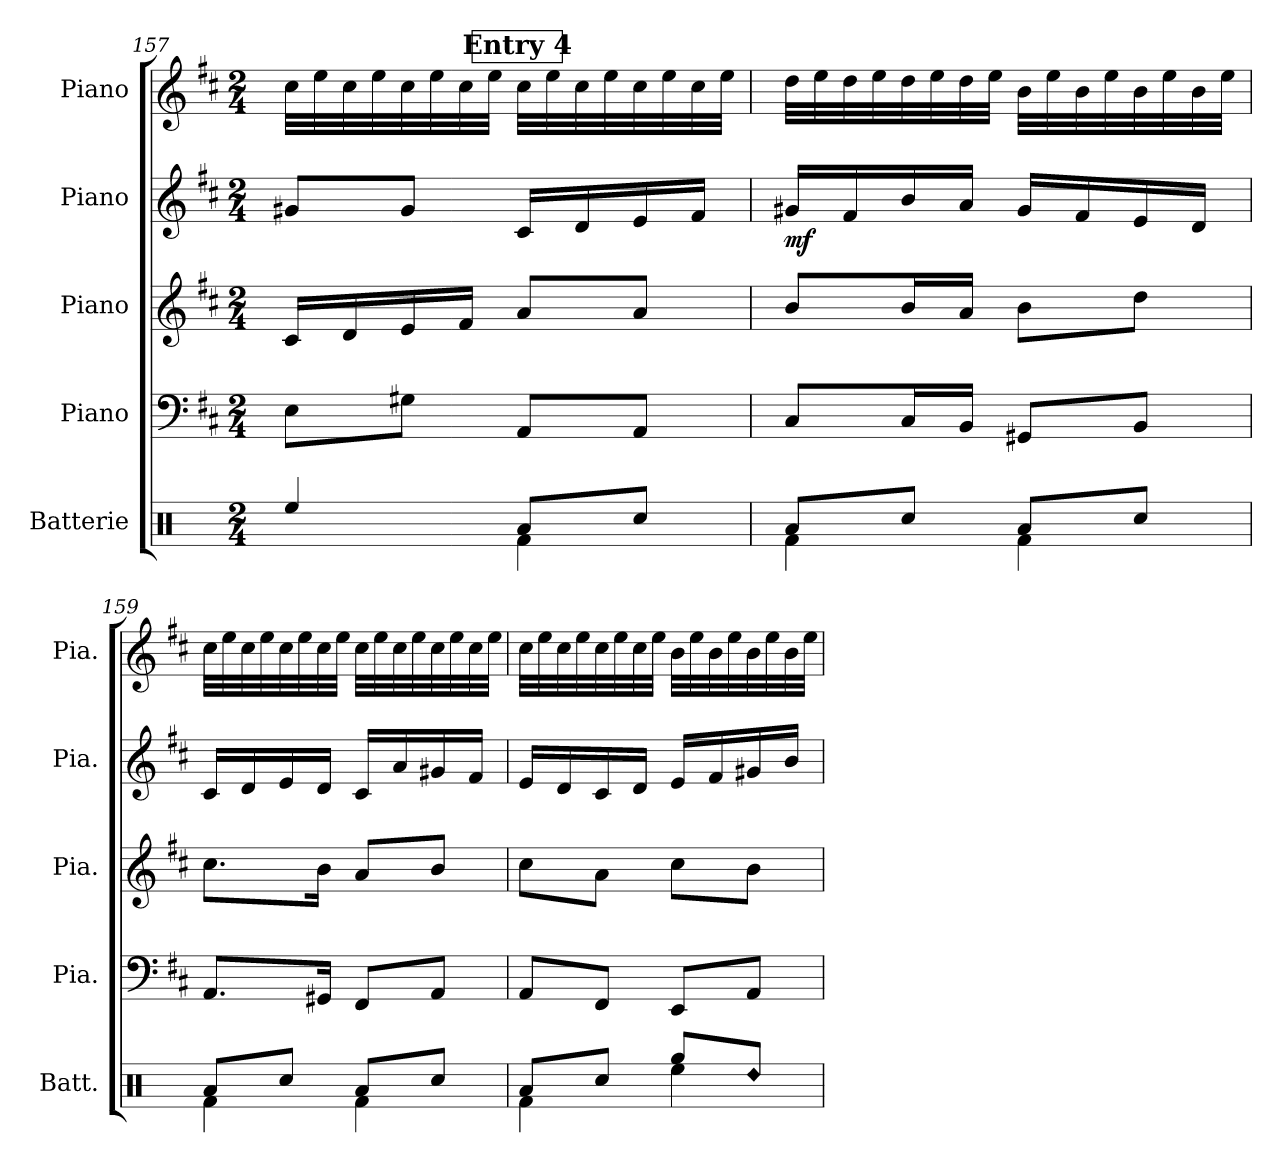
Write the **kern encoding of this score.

**kern	**kern	**kern	**kern	**dynam	**kern
*part5	*part4	*part3	*part2	*part2	*part1
*staff5	*staff4	*staff3	*staff2	*staff2	*staff1
*I"Batterie	*I"Piano	*I"Piano	*I"Piano	*	*I"Piano
*I'Batt.	*I'Pia.	*I'Pia.	*I'Pia.	*	*I'Pia.
*clefX	*clefF4	*clefG2	*clefG2	*	*clefG2
*k[]	*k[f#c#]	*k[f#c#]	*k[f#c#]	*	*k[f#c#]
*M2/4	*M2/4	*M2/4	*M2/4	*	*M2/4
!!LO:REH:place=s1:a:B:t=Entry 4:qo=1
=157	=157	=157	=157	=157	=157
*^	*	*	*	*	*
4Ree/	4ryy	8E\L	16c#/LL	8g#X/L	.	32cc#\LLL
.	.	.	.	.	.	32ee\
.	.	.	16d/	.	.	32cc#\
.	.	.	.	.	.	32ee\
.	.	8G#X\J	16e/	8g#/J	.	32cc#\
.	.	.	.	.	.	32ee\
.	.	.	16f#/JJ	.	.	32cc#\
.	.	.	.	.	.	32ee\JJJ
8Ra/L	4Rf\	8AA/L	8a/L	16c#/LL	.	32cc#\LLL
.	.	.	.	.	.	32ee\
.	.	.	.	16d/	.	32cc#\
.	.	.	.	.	.	32ee\
8Rcc/J	.	8AA/J	8a/J	16e/	.	32cc#\
.	.	.	.	.	.	32ee\
.	.	.	.	16f#/JJ	.	32cc#\
.	.	.	.	.	.	32ee\JJJ
!!LO:PB:g=z
=158	=158	=158	=158	=158	=158	=158
!	!	!	!	!	!LO:DY:b	!
8Ra/L	4Rf\	8C#/L	8b/L	16g#X/LL	mf	32dd\LLL
.	.	.	.	.	.	32ee\
.	.	.	.	16f#/	.	32dd\
.	.	.	.	.	.	32ee\
8Rcc/J	.	16C#/L	16b/L	16b/	.	32dd\
.	.	.	.	.	.	32ee\
.	.	16BB/JJ	16a/JJ	16a/JJ	.	32dd\
.	.	.	.	.	.	32ee\JJJ
8Ra/L	4Rf\	8GG#X/L	8b\L	16g#/LL	.	32b\LLL
.	.	.	.	.	.	32ee\
.	.	.	.	16f#/	.	32b\
.	.	.	.	.	.	32ee\
8Rcc/J	.	8BB/J	8dd\J	16e/	.	32b\
.	.	.	.	.	.	32ee\
.	.	.	.	16d/JJ	.	32b\
.	.	.	.	.	.	32ee\JJJ
=159	=159	=159	=159	=159	=159	=159
8Ra/L	4Rf\	8.AA/L	8.cc#\L	16c#/LL	.	32cc#\LLL
.	.	.	.	.	.	32ee\
.	.	.	.	16d/	.	32cc#\
.	.	.	.	.	.	32ee\
8Rcc/J	.	.	.	16e/	.	32cc#\
.	.	.	.	.	.	32ee\
.	.	16GG#X/Jk	16b\Jk	16d/JJ	.	32cc#\
.	.	.	.	.	.	32ee\JJJ
8Ra/L	4Rf\	8FF#/L	8a/L	16c#/LL	.	32cc#\LLL
.	.	.	.	.	.	32ee\
.	.	.	.	16a/	.	32cc#\
.	.	.	.	.	.	32ee\
8Rcc/J	.	8AA/J	8b/J	16g#X/	.	32cc#\
.	.	.	.	.	.	32ee\
.	.	.	.	16f#/JJ	.	32cc#\
.	.	.	.	.	.	32ee\JJJ
!!LO:LB:g=z
=160	=160	=160	=160	=160	=160	=160
8Ra/L	4Rf\	8AA/L	8cc#\L	16e/LL	.	32cc#\LLL
.	.	.	.	.	.	32ee\
.	.	.	.	16d/	.	32cc#\
.	.	.	.	.	.	32ee\
8Rcc/J	.	8FF#/J	8a\J	16c#/	.	32cc#\
.	.	.	.	.	.	32ee\
.	.	.	.	16d/JJ	.	32cc#\
.	.	.	.	.	.	32ee\JJJ
8Rgg/L	4Ree\	8EE/L	8cc#\L	16e/LL	.	32b\LLL
.	.	.	.	.	.	32ee\
.	.	.	.	16f#/	.	32b\
.	.	.	.	.	.	32ee\
!LO:N:head=diamond	!	!	!	!	!	!
8Rdd/J	.	8AA/J	8b\J	16g#X/	.	32b\
.	.	.	.	.	.	32ee\
.	.	.	.	16b/JJ	.	32b\
.	.	.	.	.	.	32ee\JJJ
*v	*v	*	*	*	*	*
=	=	=	=	=	=
*-	*-	*-	*-	*-	*-
